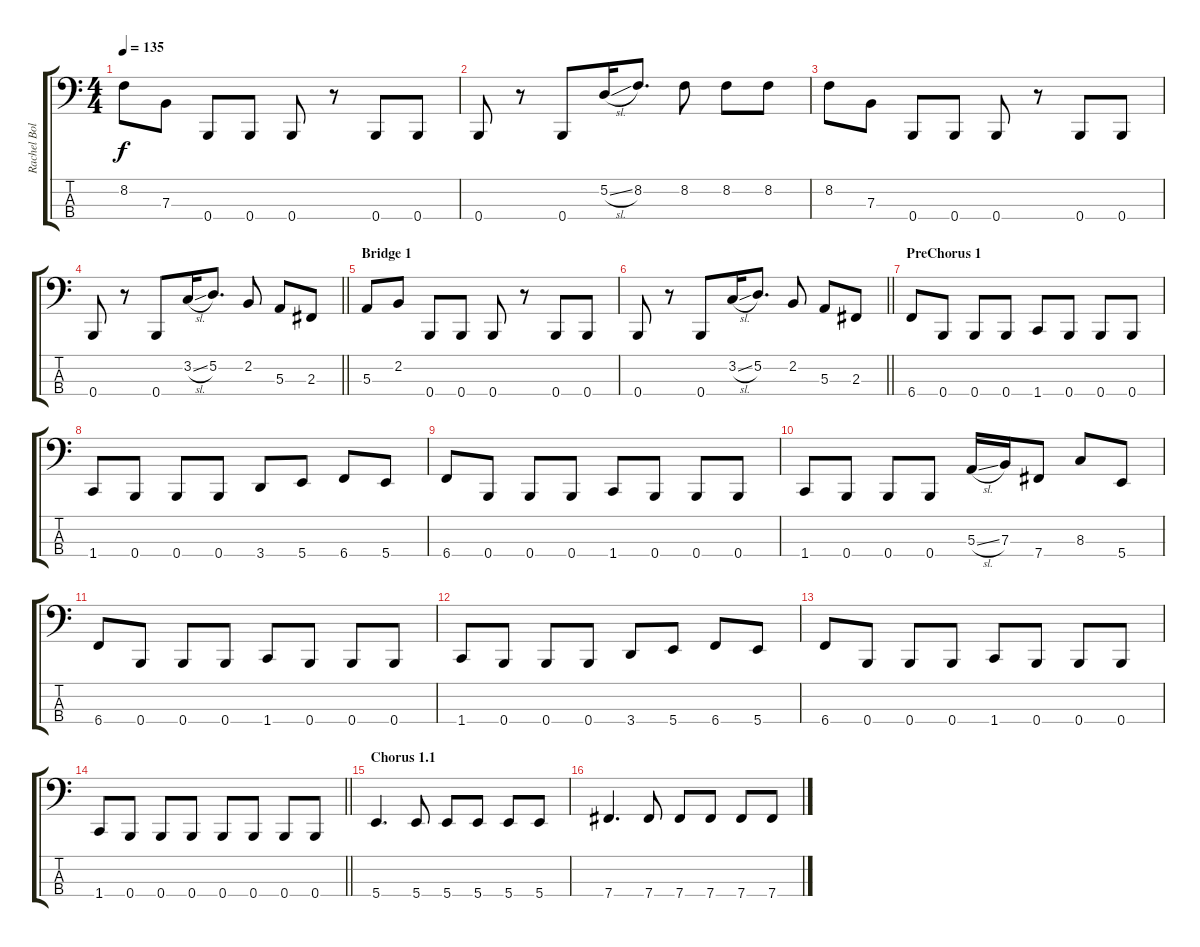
\track ("Rachel Bolan" "Rachel Bol") {instrument electricbasspick}
\staff {score tabs}
\tuning (D2 A1 E1 B0) {hide}
\ts (4 4)
\tempo 135
\clef f4
\ks c
8.2.8{dy f} 7.3.8 0.4.8 0.4.8 0.4.8 r.8 0.4.8 0.4.8 |
0.4.8 r.8 0.4.8 5.2{sl}.16 8.2.8{d} 8.2.8 8.2.8 8.2.8 |
8.2.8 7.3.8 0.4.8 0.4.8 0.4.8 r.8 0.4.8 0.4.8 |
\barLineRight lightlight
0.4.8 r.8 0.4.8 3.2{sl}.16 5.2.8{d} 2.2.8 5.3.8 2.3.8 |
\section ("" "Bridge 1")
5.3.8 2.2.8 0.4.8 0.4.8 0.4.8 r.8 0.4.8 0.4.8 |
\barLineRight lightlight
0.4.8 r.8 0.4.8 3.2{sl}.16 5.2.8{d} 2.2.8 5.3.8 2.3.8 |
\section ("" "PreChorus 1")
6.4.8 0.4.8 0.4.8 0.4.8 1.4.8 0.4.8 0.4.8 0.4.8 |
1.4.8 0.4.8 0.4.8 0.4.8 3.4.8 5.4.8 6.4.8 5.4.8 |
6.4.8 0.4.8 0.4.8 0.4.8 1.4.8 0.4.8 0.4.8 0.4.8 |
1.4.8 0.4.8 0.4.8 0.4.8 5.3{sl}.16 7.3.16 7.4.8 8.3.8 5.4.8 |
6.4.8 0.4.8 0.4.8 0.4.8 1.4.8 0.4.8 0.4.8 0.4.8 |
1.4.8 0.4.8 0.4.8 0.4.8 3.4.8 5.4.8 6.4.8 5.4.8 |
6.4.8 0.4.8 0.4.8 0.4.8 1.4.8 0.4.8 0.4.8 0.4.8 |
\barLineRight lightlight
1.4.8 0.4.8 0.4.8 0.4.8 0.4.8 0.4.8 0.4.8 0.4.8 |
\section ("" "Chorus 1.1")
5.4.4{d} 5.4.8 5.4.8 5.4.8 5.4.8 5.4.8 |
7.4.4{d} 7.4.8 7.4.8 7.4.8 7.4.8 7.4.8
